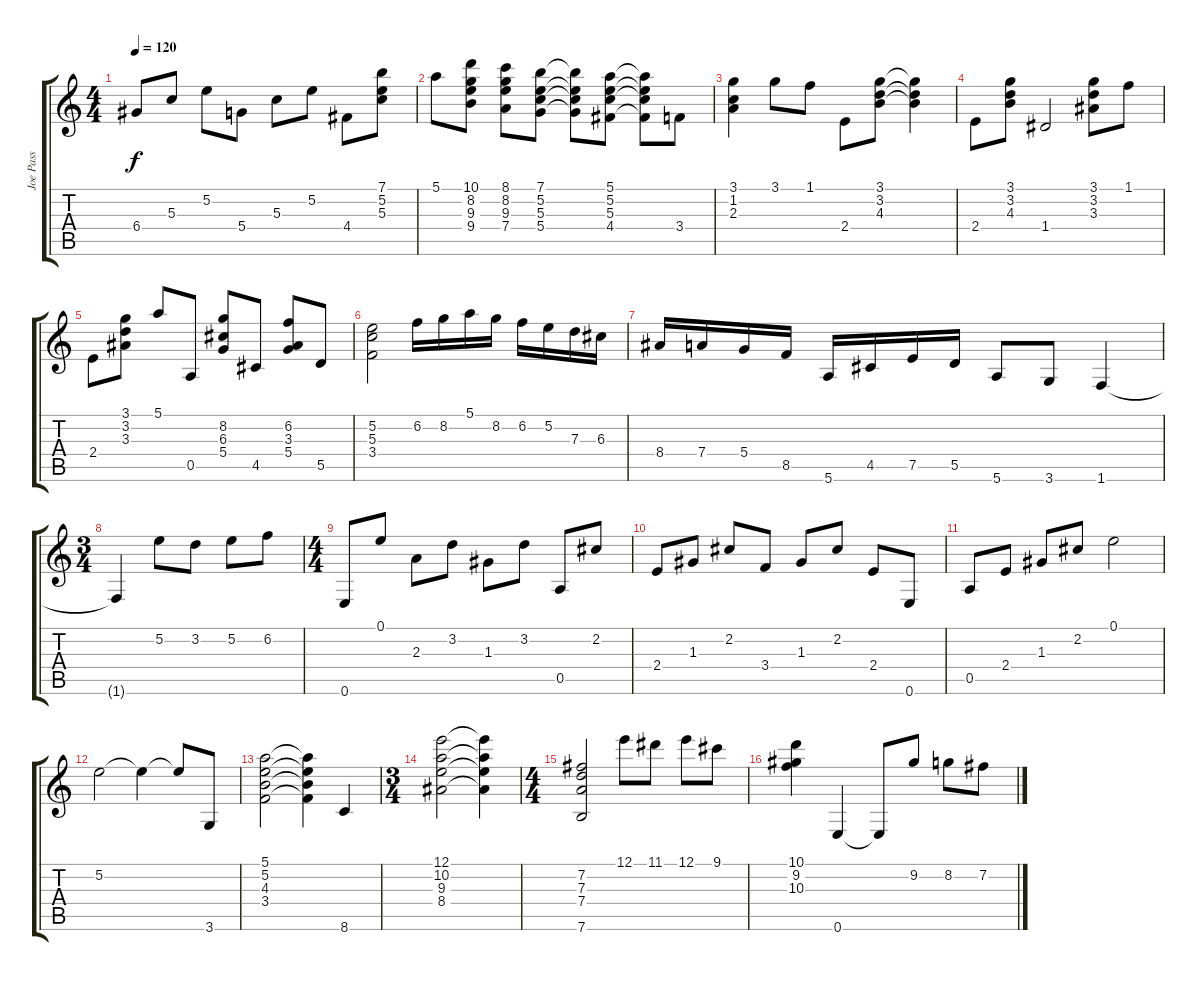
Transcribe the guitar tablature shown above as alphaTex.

\track ("Joe Pass" "Joe Pass") {instrument electricguitarjazz}
\staff {score tabs}
\tuning (E4 B3 G3 D3 A2 E2) {hide}
\ts (4 4)
\tempo 120
\clef g2
\ks c
6.4.8{dy f} 5.3.8 5.2.8 5.4.8 5.3.8 5.2.8 4.4.8 (7.1 5.2 5.3).8 |
5.1.8 (10.1 8.2 9.3 9.4).8 (8.1 8.2 9.3 7.4).8 (7.1 5.2 5.3 5.4).8 (7.1{t} 5.2{t} 5.3{t} 5.4{t}).8 (5.1 5.2 5.3 4.4).8 (5.1{t} 5.2{t} 5.3{t} 4.4{t}).8 3.4.8 |
(3.1 1.2 2.3).4 3.1.8 1.1.8 2.4.8 (3.1 3.2 4.3).8 (3.1{t} 3.2{t} 4.3{t}).4 |
2.4.8 (3.1 3.2 4.3).8 1.4.2 (3.1 3.2 3.3).8 1.1.8 |
2.4.8 (3.1 3.2 3.3).8 5.1.8 0.5.8 (8.2 6.3 5.4).8 4.5.8 (6.2 3.3 5.4).8 5.5.8 |
(5.2 5.3 3.4).2 6.2.16 8.2.16 5.1.16 8.2.16 6.2.16 5.2.16 7.3.16 6.3.16 |
8.4.16 7.4.16 5.4.16 8.5.16 5.6.16 4.5.16 7.5.16 5.5.16 5.6.8 3.6.8 1.6.4 |
\ts (3 4)
1.6{t}.4 5.2.8 3.2.8 5.2.8 6.2.8 |
\ts (4 4)
0.6.8 0.1.8 2.3.8 3.2.8 1.3.8 3.2.8 0.5.8 2.2.8 |
2.4.8 1.3.8 2.2.8 3.4.8 1.3.8 2.2.8 2.4.8 0.6.8 |
0.5.8 2.4.8 1.3.8 2.2.8 0.1.2 |
5.2.2 5.2{t}.4 5.2{t}.8 3.6.8 |
(5.1 5.2 4.3 3.4).2 (5.1{t} 5.2{t} 4.3{t} 3.4{t}).4 8.6.4 |
\ts (3 4)
(12.1 10.2 9.3 8.4).2 (12.1{t} 10.2{t} 9.3{t} 8.4{t}).4 |
\ts (4 4)
(7.2 7.3 7.4 7.6).2 12.1.8 11.1.8 12.1.8 9.1.8 |
(10.1 9.2 10.3).4 0.6.4 0.6{t}.8 9.2.8 8.2.8 7.2.8
